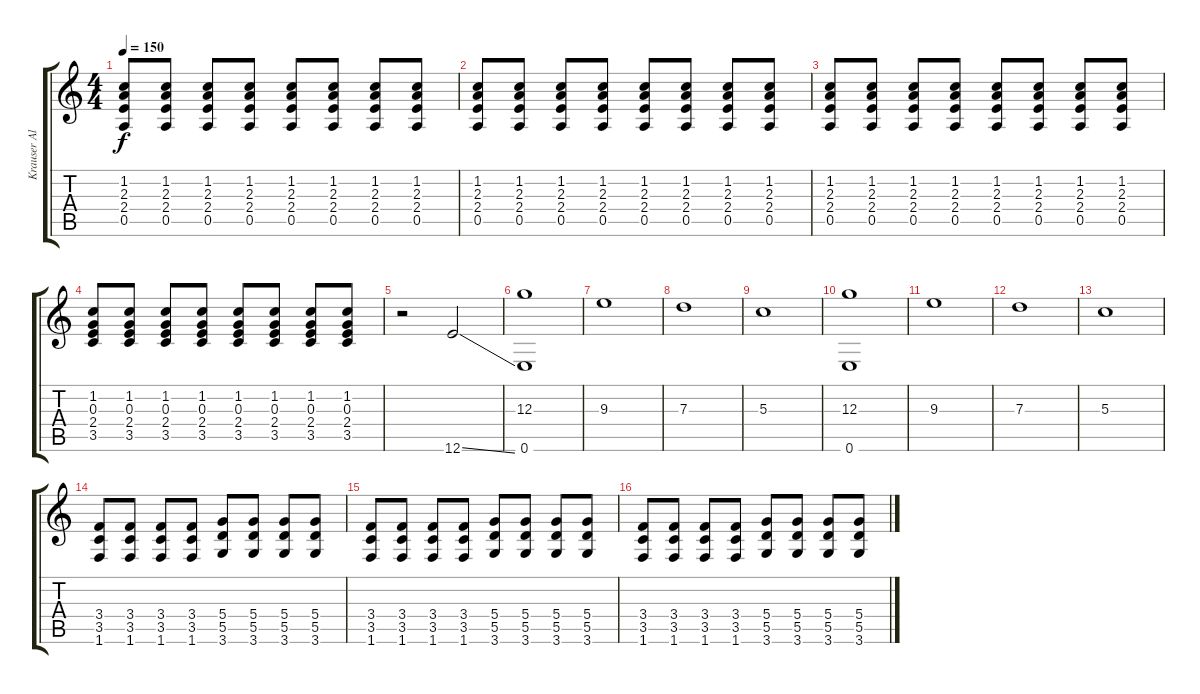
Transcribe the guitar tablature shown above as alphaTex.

\track ("Krauser Alex" "Krauser Al") {instrument distortionguitar}
\staff {score tabs}
\tuning (E4 B3 G3 D3 A2 E2) {hide}
\ts (4 4)
\tempo 150
\clef g2
\ks c
(1.2 2.3 2.4 0.5).8{dy f} (1.2 2.3 2.4 0.5).8 (1.2 2.3 2.4 0.5).8 (1.2 2.3 2.4 0.5).8 (1.2 2.3 2.4 0.5).8 (1.2 2.3 2.4 0.5).8 (1.2 2.3 2.4 0.5).8 (1.2 2.3 2.4 0.5).8 |
(1.2 2.3 2.4 0.5).8 (1.2 2.3 2.4 0.5).8 (1.2 2.3 2.4 0.5).8 (1.2 2.3 2.4 0.5).8 (1.2 2.3 2.4 0.5).8 (1.2 2.3 2.4 0.5).8 (1.2 2.3 2.4 0.5).8 (1.2 2.3 2.4 0.5).8 |
(1.2 2.3 2.4 0.5).8 (1.2 2.3 2.4 0.5).8 (1.2 2.3 2.4 0.5).8 (1.2 2.3 2.4 0.5).8 (1.2 2.3 2.4 0.5).8 (1.2 2.3 2.4 0.5).8 (1.2 2.3 2.4 0.5).8 (1.2 2.3 2.4 0.5).8 |
(1.2 0.3 2.4 3.5).8 (1.2 0.3 2.4 3.5).8 (1.2 0.3 2.4 3.5).8 (1.2 0.3 2.4 3.5).8 (1.2 0.3 2.4 3.5).8 (1.2 0.3 2.4 3.5).8 (1.2 0.3 2.4 3.5).8 (1.2 0.3 2.4 3.5).8 |
r.2 12.6{ss}.2 |
(12.3 0.6).1 |
9.3.1 |
7.3.1 |
5.3.1 |
(12.3 0.6).1 |
9.3.1 |
7.3.1 |
5.3.1 |
(3.4 3.5 1.6).8 (3.4 3.5 1.6).8 (3.4 3.5 1.6).8 (3.4 3.5 1.6).8 (5.4 5.5 3.6).8 (5.4 5.5 3.6).8 (5.4 5.5 3.6).8 (5.4 5.5 3.6).8 |
(3.4 3.5 1.6).8 (3.4 3.5 1.6).8 (3.4 3.5 1.6).8 (3.4 3.5 1.6).8 (5.4 5.5 3.6).8 (5.4 5.5 3.6).8 (5.4 5.5 3.6).8 (5.4 5.5 3.6).8 |
(3.4 3.5 1.6).8 (3.4 3.5 1.6).8 (3.4 3.5 1.6).8 (3.4 3.5 1.6).8 (5.4 5.5 3.6).8 (5.4 5.5 3.6).8 (5.4 5.5 3.6).8 (5.4 5.5 3.6).8
